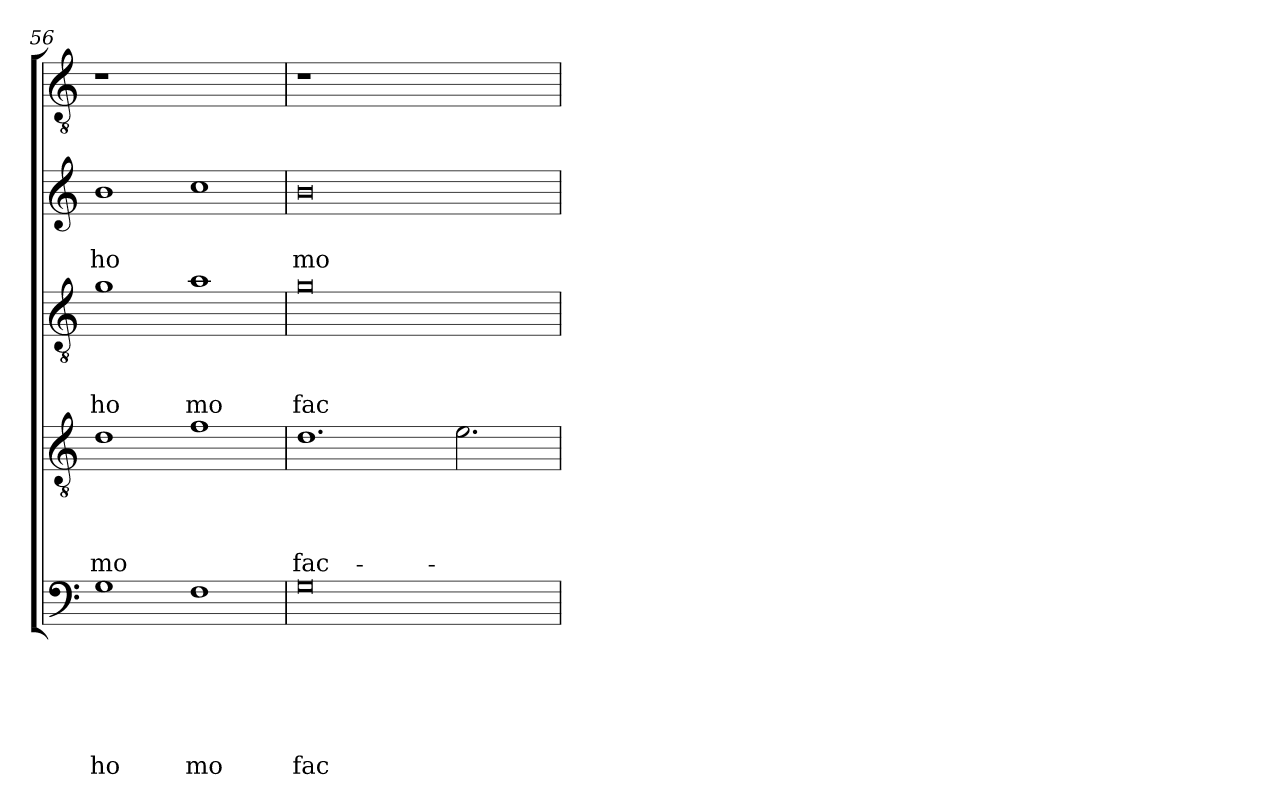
**kern	**text	**text	**text	**text	**text	**text	**kern	**text	**text	**text	**text	**kern	**text	**text	**text	**kern	**text	**text	**kern
*part5	*part5	*part5	*part5	*part5	*part5	*part5	*part4	*part4	*part4	*part4	*part4	*part3	*part3	*part3	*part3	*part2	*part2	*part2	*part1
*staff5	*staff5	*staff5	*staff5	*staff5	*staff5	*staff5	*staff4	*staff4	*staff4	*staff4	*staff4	*staff3	*staff3	*staff3	*staff3	*staff2	*staff2	*staff2	*staff1
*clefF4	*	*	*	*	*	*	*clefGv2	*	*	*	*	*clefGv2	*	*	*	*clefG2	*	*	*clefGv2
*k[]	*	*	*	*	*	*	*k[]	*	*	*	*	*k[]	*	*	*	*k[]	*	*	*k[]
*C:	*	*	*	*	*	*	*C:	*	*	*	*	*C:	*	*	*	*C:	*	*	*C:
=56	=56	=56	=56	=56	=56	=56	=56	=56	=56	=56	=56	=56	=56	=56	=56	=56	=56	=56	=56
!	!	!	!	!	!	!LO:LY:b	!	!	!	!	!LO:LY:b	!	!	!	!LO:LY:b	!	!	!LO:LY:b	!
1G	.	.	.	.	.	ho	1d	.	.	.	-mo	1g	.	.	ho	1b	.	ho	1r
!	!	!	!	!	!	!LO:LY:b	!	!	!	!	!	!	!	!	!LO:LY:b	!	!	!	!
1F	.	.	.	.	.	mo	1f	.	.	.	.	1a	.	.	mo	1cc	.	.	1ryy
=57	=57	=57	=57	=57	=57	=57	=57	=57	=57	=57	=57	=57	=57	=57	=57	=57	=57	=57	=57
!	!	!	!	!	!	!LO:LY:b	!	!	!	!	!LO:LY:b	!	!	!	!LO:LY:b	!	!	!LO:LY:b	!
0G	.	.	.	.	.	fac	1.d	.	.	.	fac-	0g	.	.	fac	0b	.	mo	1r
.	.	.	.	.	.	.	.	.	.	.	.	.	.	.	.	.	.	.	1ryy
.	.	.	.	.	.	.	2.e\	.	.	.	.	.	.	.	.	.	.	.	.
4ryy	.	.	.	.	.	.	.	.	.	.	.	4ryy	.	.	.	4ryy	.	.	4ryy
=	=	=	=	=	=	=	=	=	=	=	=	=	=	=	=	=	=	=	=
*-	*-	*-	*-	*-	*-	*-	*-	*-	*-	*-	*-	*-	*-	*-	*-	*-	*-	*-	*-
